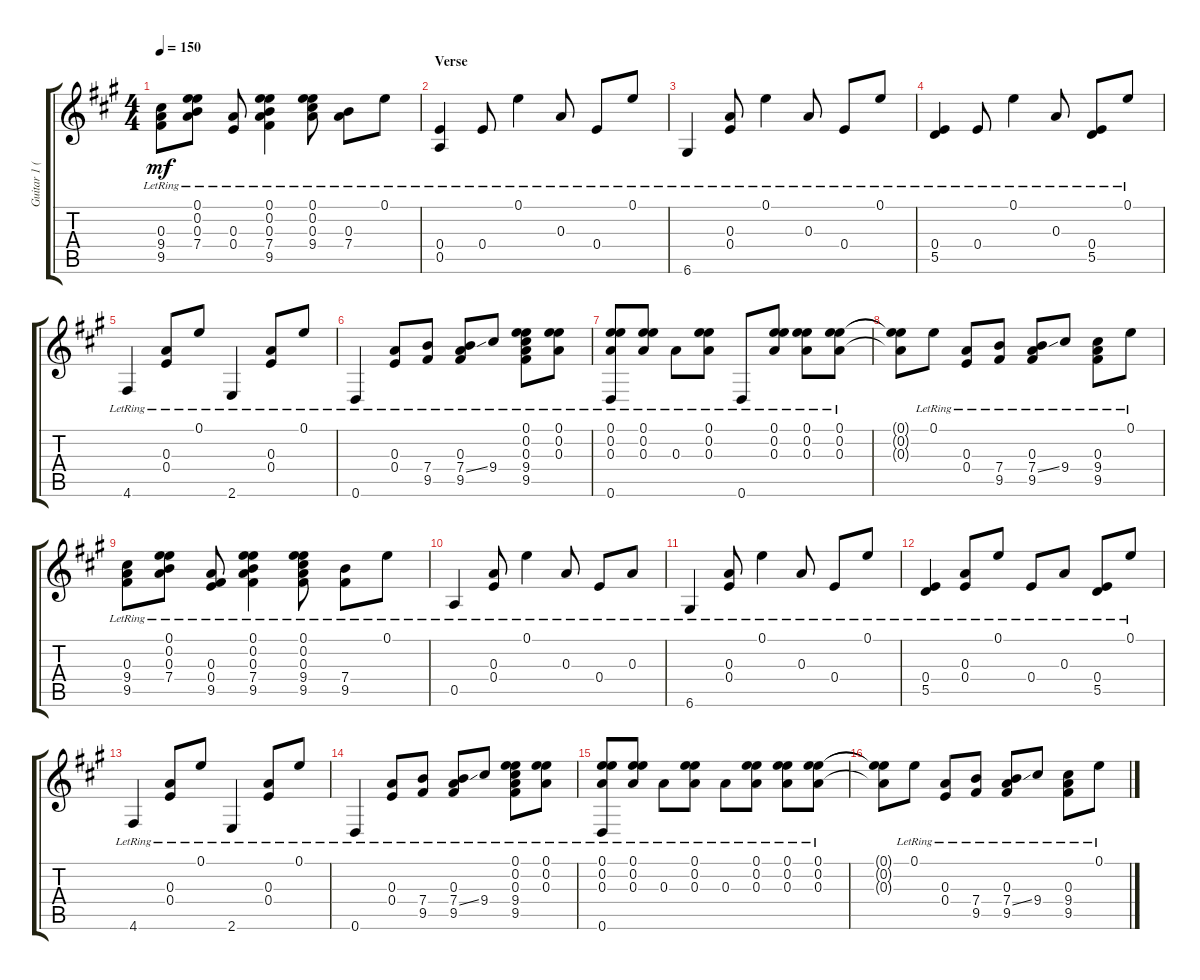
\track ("Guitar 1 (DAEAEE)" "Guitar 1 (") {instrument acousticguitarsteel}
\staff {score tabs}
\tuning (E4 E4 A3 E3 A2 D2) {hide}
\ts (4 4)
\tempo 150
\clef g2
\ks a
(0.3{lr} 9.4{lr} 9.5{lr}).8{dy mf} (0.1{lr} 0.2{lr} 0.3{lr} 7.4{lr}).8 (0.3{lr} 0.4{lr}).8 (0.1{lr} 0.2{lr} 0.3{lr} 7.4{lr} 9.5{lr}).4 (0.1{lr} 0.2{lr} 0.3{lr} 9.4{lr}).8 (0.3{lr} 7.4{lr}).8 0.1{lr}.8 |
\section ("" "Verse")
(0.4{lr} 0.5{lr}).4 0.4{lr}.8 0.1{lr}.4 0.3{lr}.8 0.4{lr}.8 0.1{lr}.8 |
6.6{lr}.4 (0.3{lr} 0.4{lr}).8 0.1{lr}.4 0.3{lr}.8 0.4{lr}.8 0.1{lr}.8 |
(0.4{lr} 5.5{lr}).4 0.4{lr}.8 0.1{lr}.4 0.3{lr}.8 (0.4{lr} 5.5{lr}).8 0.1{lr}.8 |
4.6{lr}.4 (0.3{lr} 0.4{lr}).8 0.1{lr}.8 2.6{lr}.4 (0.3{lr} 0.4{lr}).8 0.1{lr}.8 |
0.6{lr}.4 (0.3{lr} 0.4{lr}).8 (7.4{lr} 9.5{lr}).8 (0.3{lr} 7.4{ss} 9.5{lr}).8 9.4{lr}.8 (0.1{lr} 0.2{lr} 0.3{lr} 9.4{lr} 9.5{lr}).8 (0.1{lr} 0.2{lr} 0.3{lr}).8 |
(0.1{lr} 0.2{lr} 0.3{lr} 0.6{lr}).8 (0.1{lr} 0.2{lr} 0.3{lr}).8 0.3{lr}.8 (0.1{lr} 0.2{lr} 0.3{lr}).8 0.6{lr}.8 (0.1{lr} 0.2{lr} 0.3{lr}).8 (0.1{lr} 0.2{lr} 0.3{lr}).8 (0.1{lr} 0.2{lr} 0.3{lr}).8 |
(0.1{t} 0.2{t} 0.3{t}).8 0.1{lr}.8 (0.3{lr} 0.4{lr}).8 (7.4{lr} 9.5{lr}).8 (0.3{lr} 7.4{ss} 9.5{lr}).8 9.4{lr}.8 (0.3{lr} 9.4{lr} 9.5{lr}).8 0.1{lr}.8 |
(0.3{lr} 9.4{lr} 9.5{lr}).8 (0.1{lr} 0.2{lr} 0.3{lr} 7.4{lr}).8 (0.3{lr} 0.4{lr} 9.5{lr}).8 (0.1{lr} 0.2{lr} 0.3{lr} 7.4{lr} 9.5{lr}).4 (0.1{lr} 0.2{lr} 0.3{lr} 9.4{lr} 9.5{lr}).8 (7.4{lr} 9.5{lr}).8 0.1{lr}.8 |
0.5{lr}.4 (0.3{lr} 0.4{lr}).8 0.1{lr}.4 0.3{lr}.8 0.4{lr}.8 0.3{lr}.8 |
6.6{lr}.4 (0.3{lr} 0.4{lr}).8 0.1{lr}.4 0.3{lr}.8 0.4{lr}.8 0.1{lr}.8 |
(0.4{lr} 5.5{lr}).4 (0.3{lr} 0.4{lr}).8 0.1{lr}.8 0.4{lr}.8 0.3{lr}.8 (0.4{lr} 5.5{lr}).8 0.1{lr}.8 |
4.6{lr}.4 (0.3{lr} 0.4{lr}).8 0.1{lr}.8 2.6{lr}.4 (0.3{lr} 0.4{lr}).8 0.1{lr}.8 |
0.6{lr}.4 (0.3{lr} 0.4{lr}).8 (7.4{lr} 9.5{lr}).8 (0.3{lr} 7.4{ss} 9.5{lr}).8 9.4{lr}.8 (0.1{lr} 0.2{lr} 0.3{lr} 9.4{lr} 9.5{lr}).8 (0.1{lr} 0.2{lr} 0.3{lr}).8 |
(0.1{lr} 0.2{lr} 0.3{lr} 0.6{lr}).8 (0.1{lr} 0.2{lr} 0.3{lr}).8 0.3{lr}.8 (0.1{lr} 0.2{lr} 0.3{lr}).8 0.3{lr}.8 (0.1{lr} 0.2{lr} 0.3{lr}).8 (0.1{lr} 0.2{lr} 0.3{lr}).8 (0.1{lr} 0.2{lr} 0.3{lr}).8 |
(0.1{t} 0.2{t} 0.3{t}).8 0.1{lr}.8 (0.3{lr} 0.4{lr}).8 (7.4{lr} 9.5{lr}).8 (0.3{lr} 7.4{ss} 9.5{lr}).8 9.4{lr}.8 (0.3{lr} 9.4{lr} 9.5{lr}).8 0.1{lr}.8
